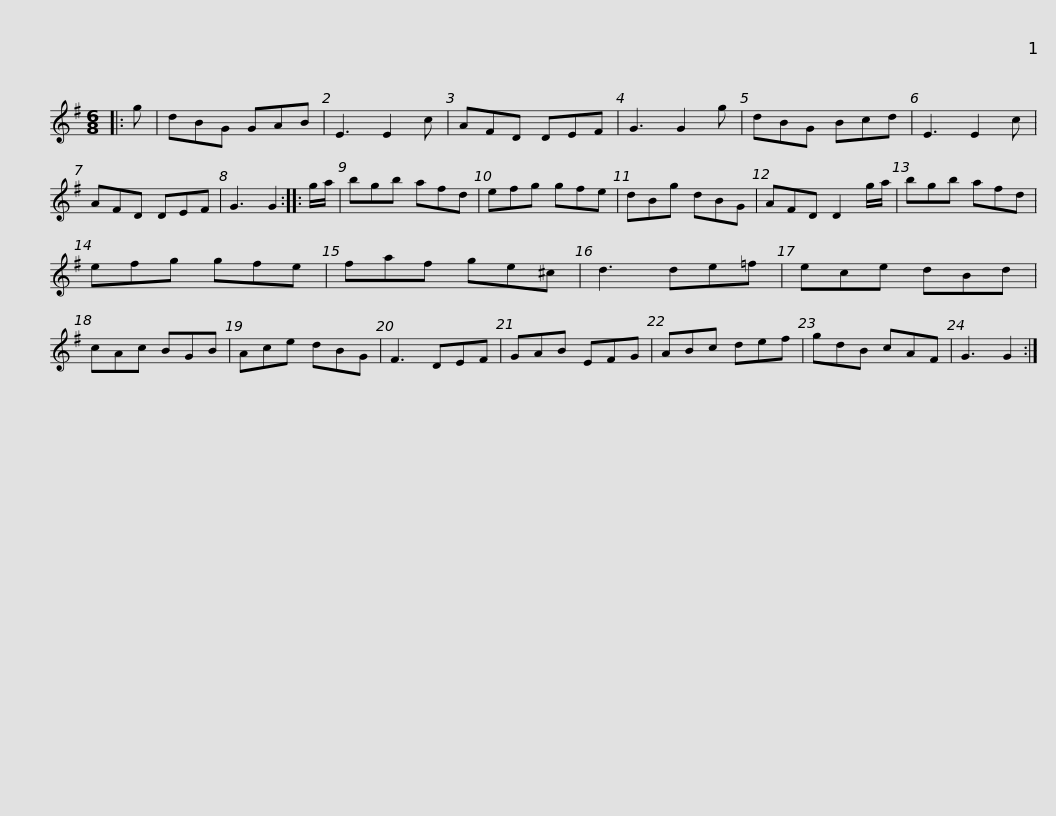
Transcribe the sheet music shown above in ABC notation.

X:1
L:1/8
M:6/8
I:linebreak $
K:G
V:1 treble
V:1
|: g | dBG GAB | E3 E2 c | AFD DEF | G3 G2 g | %5
 dBG Bcd | E3 E2 c | AFD DEF | G3 G2 :: g/a/ |$ %10
 bgb afd | efg gfe | dBg dBG | AFD D2 g/a/ | bgb afd | %15
 efg gfe | faf ge^c |$ d3 de=f | ece dBd | cAc BGB | %20
 Ace dBG | F3 DEF | GAB EFG | ABc def | gdB cAF |$ %25
 G3 G2 :| %26
